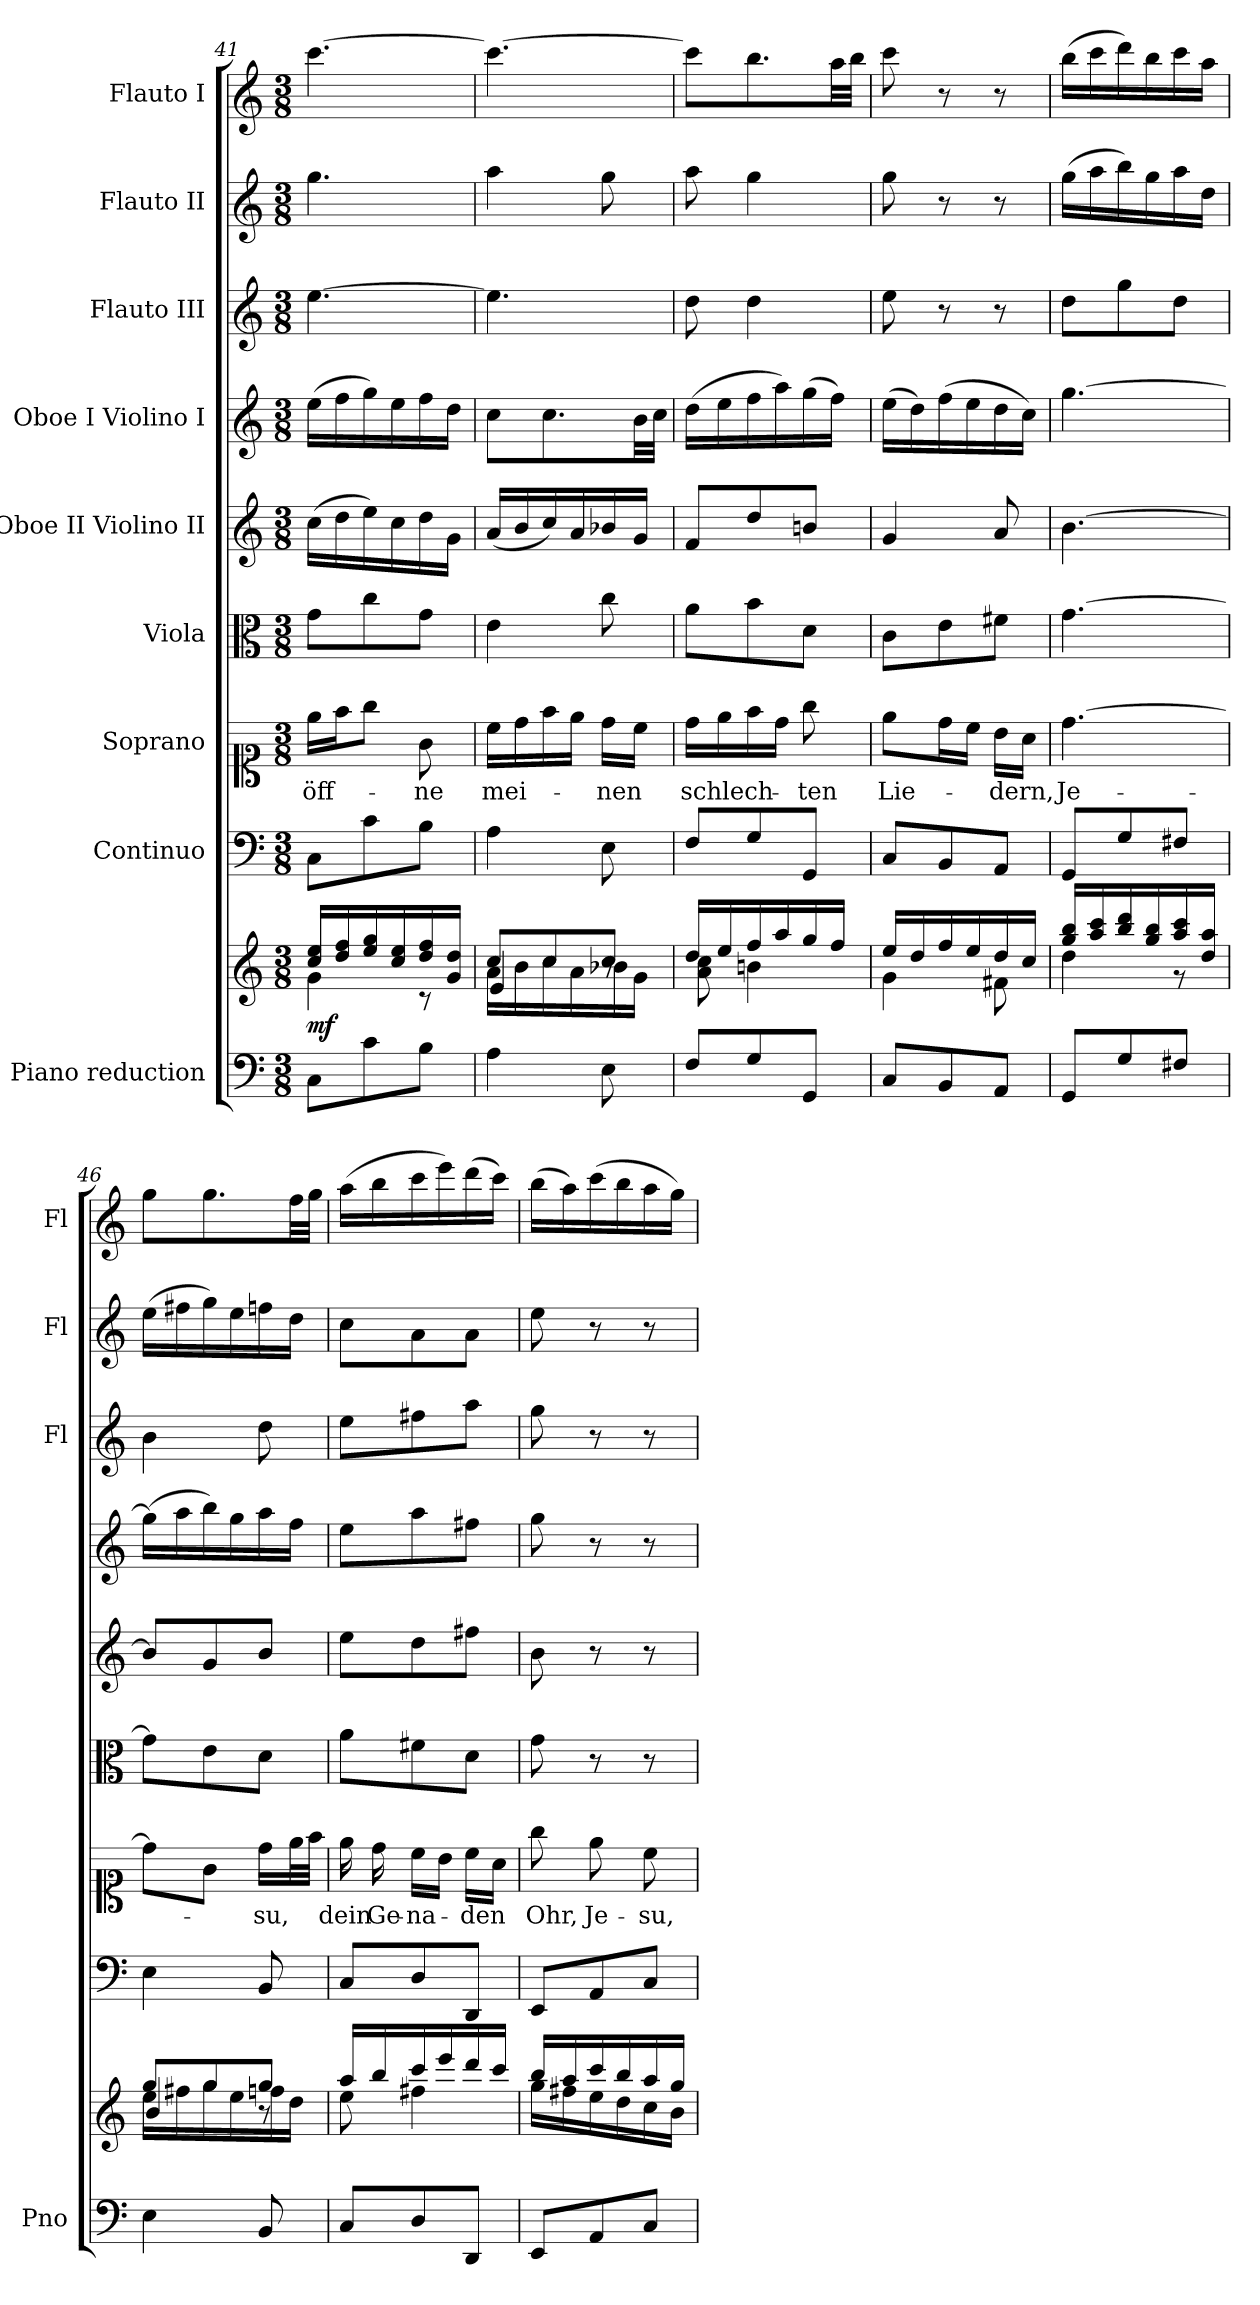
**kern	**kern	**dynam	**kern	**kern	**text	**kern	**kern	**kern	**kern	**kern	**kern
*part9	*part9	*part9	*part8	*part7	*part7	*part6	*part5	*part4	*part3	*part2	*part1
*staff10	*staff9	*staff9/10	*staff8	*staff7	*staff7	*staff6	*staff5	*staff4	*staff3	*staff2	*staff1
*I"Piano reduction	*	*	*I"Continuo	*I"Soprano	*	*I"Viola	*I"Oboe II Violino II	*I"Oboe I Violino I	*I"Flauto III	*I"Flauto II	*I"Flauto I
*I'Pno	*	*	*	*	*	*	*	*	*I'Fl	*I'Fl	*I'Fl
*clefF4	*clefG2	*	*clefF4	*clefC1	*	*clefC3	*clefG2	*clefG2	*clefG2	*clefG2	*clefG2
*k[]	*k[]	*	*k[]	*k[]	*	*k[]	*k[]	*k[]	*k[]	*k[]	*k[]
*M3/8	*M3/8	*	*M3/8	*M3/8	*	*M3/8	*M3/8	*M3/8	*M3/8	*M3/8	*M3/8
=41	=41	=41	=41	=41	=41	=41	=41	=41	=41	=41	=41
*	*^	*	*	*	*	*	*	*	*	*	*
!	!	!	!LO:DY:b	!	!	!LO:LY:b	!	!	!	!	!	!
8C\L	16cc/ 16ee/LL	4g\	mf	8C\L	16ee\LL	öff-	8g\L	(>16cc\LL	(>16ee\LL	[4.ee\	4.gg\	[4.ccc\
.	16dd/ 16ff/	.	.	.	16ff\J	.	.	16dd\	16ff\	.	.	.
8c\	16ee/ 16gg/	.	.	8c\	8gg\J	.	8cc\	16ee\)	16gg\)	.	.	.
.	16cc/ 16ee/	.	.	.	.	.	.	16cc\	16ee\	.	.	.
!	!	!	!	!	!	!LO:LY:b	!	!	!	!	!	!
8B\J	16dd/ 16ff/	8r	.	8B\J	8g\	ne	8g\J	16dd\	16ff\	.	.	.
.	16g/ 16dd/JJ	.	.	.	.	.	.	16g\JJ	16dd\JJ	.	.	.
=42	=42	=42	=42	=42	=42	=42	=42	=42	=42	=42	=42	=42
*	*	*^	*	*	*	*	*	*	*	*	*	*
!	!	!	!	!	!	!	!LO:LY:b	!	!	!	!	!	!
4A\	8cc/L	16a\LL	4e/	.	4A\	16cc\LL	mei-	4e\	(<16a/LL	8cc\L	4.ee\]	4aa\	4.ccc\_
.	.	16b\	.	.	.	16dd\	.	.	16b/	.	.	.	.
.	8cc/	16cc\	.	.	.	16ff\	.	.	16cc/)	8.cc\	.	.	.
.	.	16a\	.	.	.	16ee\JJ	.	.	16a/	.	.	.	.
!	!	!	!	!	!	!	!LO:LY:b	!	!	!	!	!	!
8E\	8cc/J	16b-X\	8r	.	8E\	16dd\LL	nen	8cc\	16b-X/	.	.	8gg\	.
.	.	16g\JJ	.	.	.	16cc\JJ	.	.	16g/JJ	32b\LL	.	.	.
.	.	.	.	.	.	.	.	.	.	32cc\JJJ	.	.	.
*	*	*v	*v	*	*	*	*	*	*	*	*	*	*
=43	=43	=43	=43	=43	=43	=43	=43	=43	=43	=43	=43	=43
!	!	!	!	!	!	!LO:LY:b	!	!	!	!	!	!
8F/L	16dd/LL	8a\ 8cc\	.	8F/L	16dd\LL	schlech-	8a\L	8f/L	(>16dd\LL	8dd\	8aa\	8ccc\L]
.	16ee/	.	.	.	16ee\	.	.	.	16ee\	.	.	.
8G/	16ff/	4bn\	.	8G/	16ff\	.	8b\	8dd/	16ff\	4dd\	4gg\	8.bb\
.	16aa/	.	.	.	16dd\JJ	.	.	.	16aa\)	.	.	.
!	!	!	!	!	!	!LO:LY:b	!	!	!	!	!	!
8GG/J	16gg/	.	.	8GG/J	8gg\	ten	8d\J	8bn/J	(>16gg\	.	.	.
.	16ff/JJ	.	.	.	.	.	.	.	16ff\JJ)	.	.	32aa\LL
.	.	.	.	.	.	.	.	.	.	.	.	32bb\JJJ
=44	=44	=44	=44	=44	=44	=44	=44	=44	=44	=44	=44	=44
!	!	!	!	!	!	!LO:LY:b	!	!	!	!	!	!
8C/L	16ee/LL	4g\	.	8C/L	8ee\L	Lie-	8c\L	4g/	(>16ee\LL	8ee\	8gg\	8ccc\
.	16dd/	.	.	.	.	.	.	.	16dd\)	.	.	.
8BB/	16ff/	.	.	8BB/	16dd\L	.	8e\	.	(>16ff\	8r	8r	8r
.	16ee/	.	.	.	16cc\JJ	.	.	.	16ee\	.	.	.
!	!	!	!	!	!	!LO:LY:b	!	!	!	!	!	!
8AA/J	16dd/	8f#X\	.	8AA/J	16b\LL	dern,	8f#X\J	8a/	16dd\	8r	8r	8r
.	16cc/JJ	.	.	.	16a\JJ	.	.	.	16cc\JJ)	.	.	.
=45	=45	=45	=45	=45	=45	=45	=45	=45	=45	=45	=45	=45
!	!	!	!	!	!	!LO:LY:b	!	!	!	!	!	!
8GG/L	16gg/ 16bb/LL	4dd\	.	8GG/L	[4.dd\	Je-	[4.g\	[4.b\	[4.gg\	8dd\L	(>16gg\LL	(>16bb\LL
.	16aa/ 16ccc/	.	.	.	.	.	.	.	.	.	16aa\	16ccc\
8G/	16bb/ 16ddd/	.	.	8G/	.	.	.	.	.	8gg\	16bb\)	16ddd\)
.	16gg/ 16bb/	.	.	.	.	.	.	.	.	.	16gg\	16bb\
8F#X/J	16aa/ 16ccc/	8r	.	8F#X/J	.	.	.	.	.	8dd\J	16aa\	16ccc\
.	16dd/ 16aa/JJ	.	.	.	.	.	.	.	.	.	16dd\JJ	16aa\JJ
=46	=46	=46	=46	=46	=46	=46	=46	=46	=46	=46	=46	=46
*	*	*^	*	*	*	*	*	*	*	*	*	*
4E\	8gg/L	16ee\LL	4b/	.	4E\	8dd\L]	.	8g\L]	8b/L]	(>16gg\LL]	4b\	(>16ee\LL	8gg\L
.	.	16ff#X\	.	.	.	.	.	.	.	16aa\	.	16ff#X\	.
.	8gg/	16gg\	.	.	.	8g\J	.	8e\	8g/	16bb\)	.	16gg\)	8.gg\
.	.	16ee\	.	.	.	.	.	.	.	16gg\	.	16ee\	.
!	!	!	!	!	!	!	!LO:LY:b	!	!	!	!	!	!
8BB/	8gg/J	16ffn\	8r	.	8BB/	16dd\LL	-su,	8d\J	8b/J	16aa\	8dd\	16ffn\	.
.	.	16dd\JJ	.	.	.	32ee\L	.	.	.	16ff\JJ	.	16dd\JJ	32ff\LL
.	.	.	.	.	.	32ff\JJJ	.	.	.	.	.	.	32gg\JJJ
*	*	*v	*v	*	*	*	*	*	*	*	*	*	*
!!LO:PB:g=z
=47	=47	=47	=47	=47	=47	=47	=47	=47	=47	=47	=47	=47
!	!	!	!	!	!	!LO:LY:b	!	!	!	!	!	!
8C/L	16aa/LL	8ee\	.	8C/L	16ee\	dein	8a\L	8ee\L	8ee\L	8ee\L	8cc\L	(>16aa\LL
!	!	!	!	!	!	!LO:LY:b	!	!	!	!	!	!
.	16bb/	.	.	.	16dd\	Ge-	.	.	.	.	.	16bb\
!	!	!	!	!	!	!LO:LY:b	!	!	!	!	!	!
8D/	16ccc/	4ff#X\	.	8D/	16cc\LL	-na-	8f#X\	8dd\	8aa\	8ff#X\	8a\	16ccc\
.	16eee/	.	.	.	16b\JJ	.	.	.	.	.	.	16eee\)
!	!	!	!	!	!	!LO:LY:b	!	!	!	!	!	!
8DD/J	16ddd/	.	.	8DD/J	16cc\LL	-den	8d\J	8ff#X\J	8ff#X\J	8aa\J	8a\J	(>16ddd\
.	16ccc/JJ	.	.	.	16a\JJ	.	.	.	.	.	.	16ccc\JJ)
=48	=48	=48	=48	=48	=48	=48	=48	=48	=48	=48	=48	=48
!	!	!	!	!	!	!LO:LY:b	!	!	!	!	!	!
8EE/L	16bb/LL	16gg\LL	.	8EE/L	8gg\	Ohr,	8g\	8b\	8gg\	8gg\	8ee\	(>16bb\LL
.	16aa/	16ff#X\	.	.	.	.	.	.	.	.	.	16aa\)
!	!	!	!	!	!	!LO:LY:b	!	!	!	!	!	!
8AA/	16ccc/	16ee\	.	8AA/	8ee\	Je-	8r	8r	8r	8r	8r	(>16ccc\
.	16bb/	16dd\	.	.	.	.	.	.	.	.	.	16bb\
!	!	!	!	!	!	!LO:LY:b	!	!	!	!	!	!
8C/J	16aa/	16cc\	.	8C/J	8cc\	-su,	8r	8r	8r	8r	8r	16aa\
.	16gg/JJ	16b\JJ	.	.	.	.	.	.	.	.	.	16gg\JJ)
*	*v	*v	*	*	*	*	*	*	*	*	*	*
=	=	=	=	=	=	=	=	=	=	=	=
*-	*-	*-	*-	*-	*-	*-	*-	*-	*-	*-	*-
